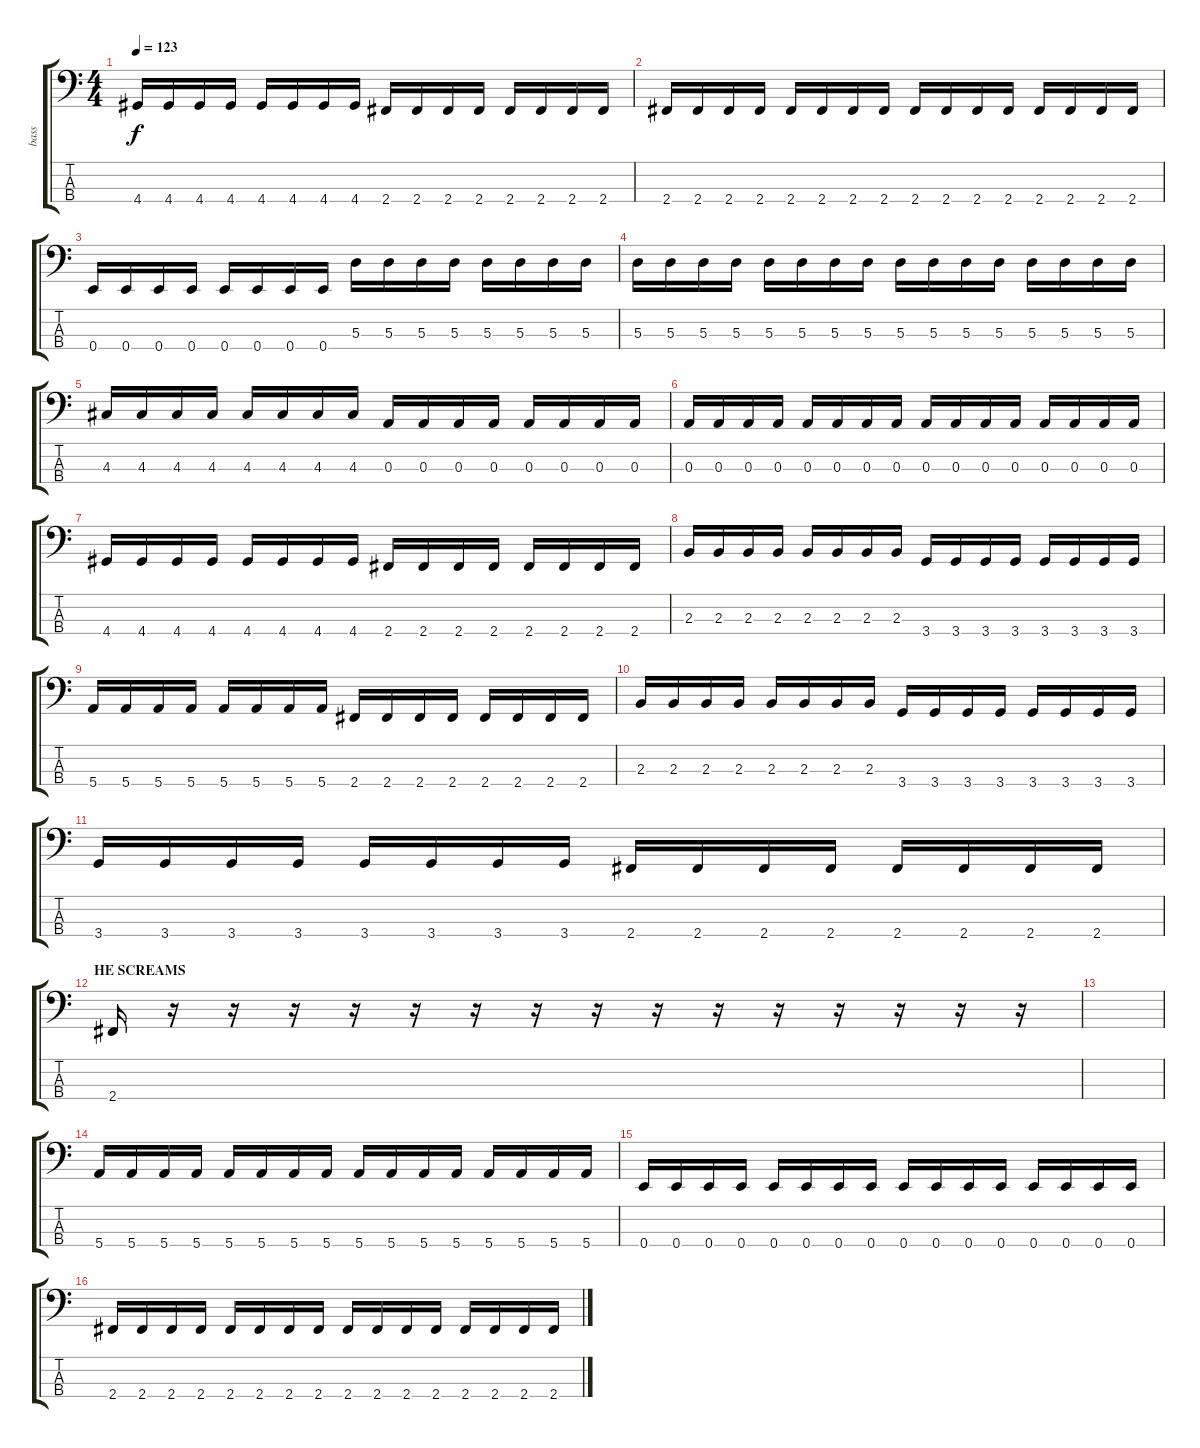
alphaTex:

\track ("bass" "bass") {instrument electricbassfinger}
\staff {score tabs}
\tuning (G2 D2 A1 E1) {hide}
\ts (4 4)
\tempo 123
\clef f4
\ks c
4.4.16{dy f} 4.4.16 4.4.16 4.4.16 4.4.16 4.4.16 4.4.16 4.4.16 2.4.16 2.4.16 2.4.16 2.4.16 2.4.16 2.4.16 2.4.16 2.4.16 |
2.4.16 2.4.16 2.4.16 2.4.16 2.4.16 2.4.16 2.4.16 2.4.16 2.4.16 2.4.16 2.4.16 2.4.16 2.4.16 2.4.16 2.4.16 2.4.16 |
0.4.16 0.4.16 0.4.16 0.4.16 0.4.16 0.4.16 0.4.16 0.4.16 5.3.16 5.3.16 5.3.16 5.3.16 5.3.16 5.3.16 5.3.16 5.3.16 |
5.3.16 5.3.16 5.3.16 5.3.16 5.3.16 5.3.16 5.3.16 5.3.16 5.3.16 5.3.16 5.3.16 5.3.16 5.3.16 5.3.16 5.3.16 5.3.16 |
4.3.16 4.3.16 4.3.16 4.3.16 4.3.16 4.3.16 4.3.16 4.3.16 0.3.16 0.3.16 0.3.16 0.3.16 0.3.16 0.3.16 0.3.16 0.3.16 |
0.3.16 0.3.16 0.3.16 0.3.16 0.3.16 0.3.16 0.3.16 0.3.16 0.3.16 0.3.16 0.3.16 0.3.16 0.3.16 0.3.16 0.3.16 0.3.16 |
4.4.16 4.4.16 4.4.16 4.4.16 4.4.16 4.4.16 4.4.16 4.4.16 2.4.16 2.4.16 2.4.16 2.4.16 2.4.16 2.4.16 2.4.16 2.4.16 |
2.3.16 2.3.16 2.3.16 2.3.16 2.3.16 2.3.16 2.3.16 2.3.16 3.4.16 3.4.16 3.4.16 3.4.16 3.4.16 3.4.16 3.4.16 3.4.16 |
5.4.16 5.4.16 5.4.16 5.4.16 5.4.16 5.4.16 5.4.16 5.4.16 2.4.16 2.4.16 2.4.16 2.4.16 2.4.16 2.4.16 2.4.16 2.4.16 |
2.3.16 2.3.16 2.3.16 2.3.16 2.3.16 2.3.16 2.3.16 2.3.16 3.4.16 3.4.16 3.4.16 3.4.16 3.4.16 3.4.16 3.4.16 3.4.16 |
3.4.16 3.4.16 3.4.16 3.4.16 3.4.16 3.4.16 3.4.16 3.4.16 2.4.16 2.4.16 2.4.16 2.4.16 2.4.16 2.4.16 2.4.16 2.4.16 |
\section ("" "HE SCREAMS")
2.4.16 r.16 r.16 r.16 r.16 r.16 r.16 r.16 r.16 r.16 r.16 r.16 r.16 r.16 r.16 r.16 |
|
5.4.16 5.4.16 5.4.16 5.4.16 5.4.16 5.4.16 5.4.16 5.4.16 5.4.16 5.4.16 5.4.16 5.4.16 5.4.16 5.4.16 5.4.16 5.4.16 |
0.4.16 0.4.16 0.4.16 0.4.16 0.4.16 0.4.16 0.4.16 0.4.16 0.4.16 0.4.16 0.4.16 0.4.16 0.4.16 0.4.16 0.4.16 0.4.16 |
2.4.16 2.4.16 2.4.16 2.4.16 2.4.16 2.4.16 2.4.16 2.4.16 2.4.16 2.4.16 2.4.16 2.4.16 2.4.16 2.4.16 2.4.16 2.4.16
